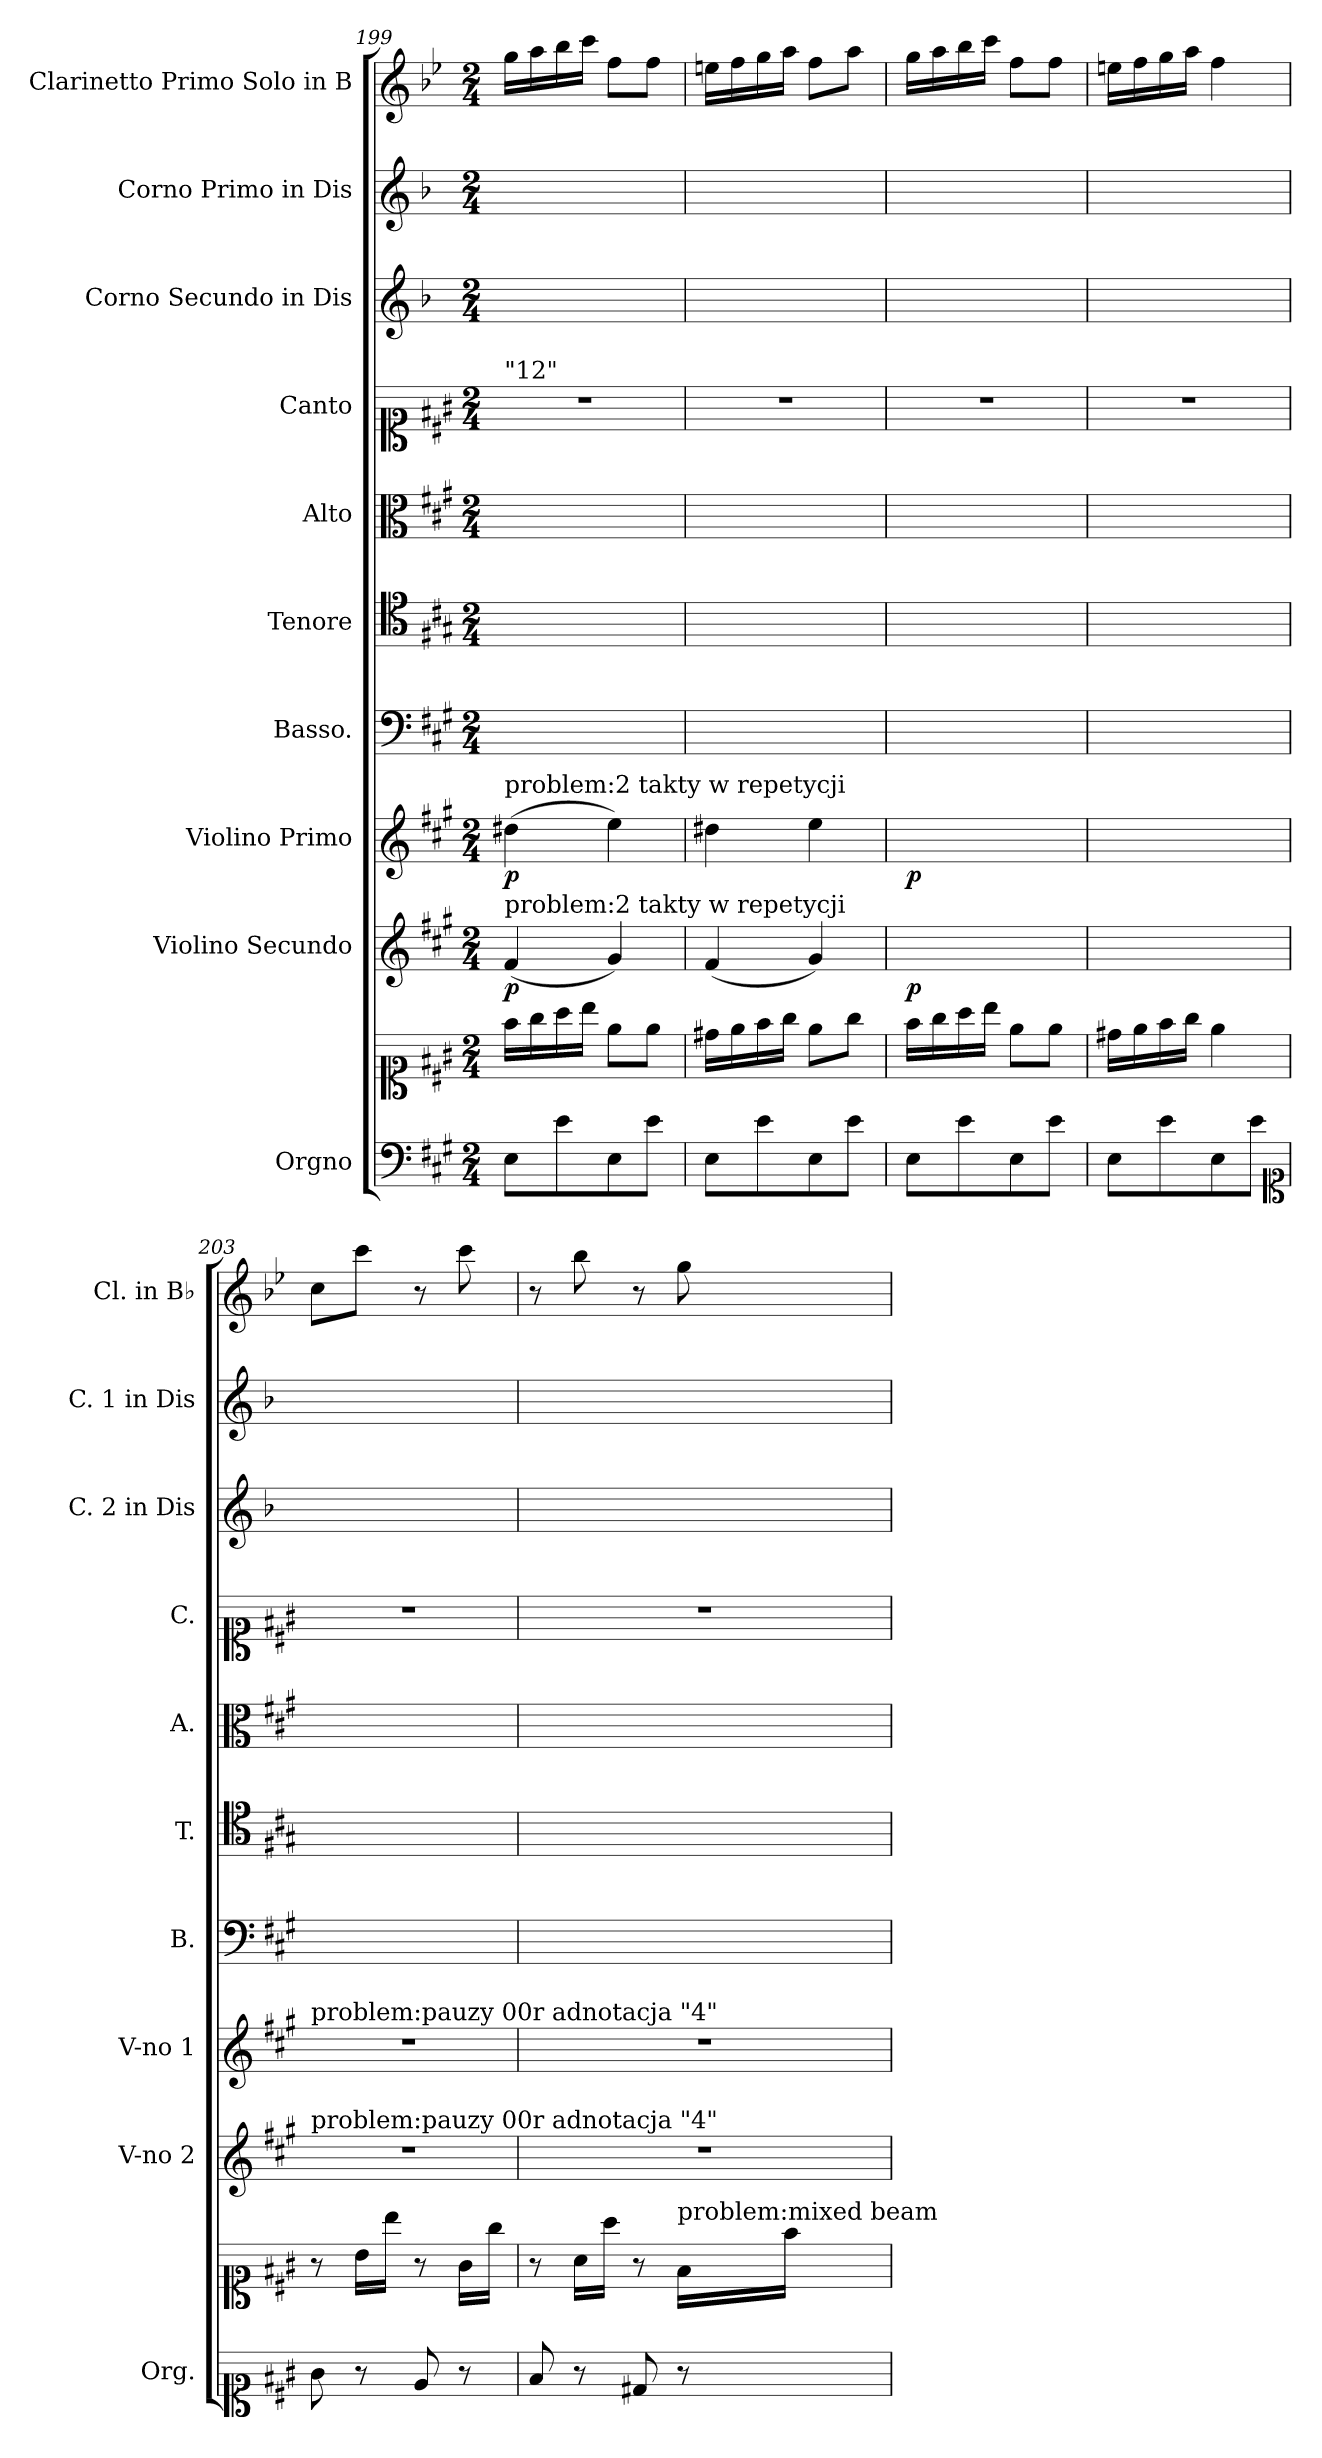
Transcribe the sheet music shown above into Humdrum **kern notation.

**kern	**kern	**kern	**dynam	**kern	**dynam	**kern	**kern	**kern	**kern	**kern	**kern	**kern
*part10	*part10	*part9	*part9	*part8	*part8	*part7	*part6	*part5	*part4	*part3	*part2	*part1
*staff11	*staff10	*staff9	*staff9	*staff8	*staff8	*staff7	*staff6	*staff5	*staff4	*staff3	*staff2	*staff1
*I"Orgno	*	*I"Violino Secundo	*	*I"Violino Primo	*	*I"Basso.	*I"Tenore	*I"Alto	*I"Canto	*I"Corno Secundo in Dis	*I"Corno Primo in Dis	*I"Clarinetto Primo Solo in B
*I'Org.	*	*I'V-no 2	*	*I'V-no 1	*	*I'B.	*I'T.	*I'A.	*I'C.	*I'C. 2 in Dis	*I'C. 1 in Dis	*I'Cl. in B♭
*clefF4	*clefC1	*clefG2	*	*clefG2	*	*clefF4	*clefC4	*clefC3	*clefC1	*clefG2	*clefG2	*clefG2
*	*	*	*	*	*	*	*	*	*	*ITrd5c8	*ITrd5c8	*ITrd1c1
*k[f#c#g#]	*k[f#c#g#]	*k[f#c#g#]	*	*k[f#c#g#]	*	*k[f#c#g#]	*k[f#c#g#]	*k[f#c#g#]	*k[f#c#g#]	*k[f#c#g#]	*k[f#c#g#]	*k[f#c#g#]
*M2/4	*M2/4	*M2/4	*	*M2/4	*	*M2/4	*M2/4	*M2/4	*M2/4	*M2/4	*M2/4	*M2/4
=199	=199	=199	=199	=199	=199	=199	=199	=199	=199	=199	=199	=199
!	!	!	!	!	!	!	!	!	!LO:TX:a:t="12"	!	!	!
!	!	!	!	!LO:TX:a:t=problem&colon;2 takty w repetycji	!	!	!	!	!	!	!	!
!	!	!LO:TX:a:t=problem&colon;2 takty w repetycji	!	!	!	!	!	!	!	!	!	!
8EL	16ff#LL	(4f#	p	(4dd#X	p	2ryy	2ryy	2ryy	2r	2ryy	2ryy	16ff#LL
.	16gg#	.	.	.	.	.	.	.	.	.	.	16gg#
8e	16aa	.	.	.	.	.	.	.	.	.	.	16aa
.	16bbJJ	.	.	.	.	.	.	.	.	.	.	16bbJJ
8E	8eeL	4g#)	.	4ee)	.	.	.	.	.	.	.	8eeL
8eJ	8eeJ	.	.	.	.	.	.	.	.	.	.	8eeJ
=200	=200	=200	=200	=200	=200	=200	=200	=200	=200	=200	=200	=200
8EL	16dd#XLL	(4f#	.	4dd#X	.	2ryy	2ryy	2ryy	2r	2ryy	2ryy	16dd#XLL
.	16ee	.	.	.	.	.	.	.	.	.	.	16ee
8e	16ff#	.	.	.	.	.	.	.	.	.	.	16ff#
.	16gg#JJ	.	.	.	.	.	.	.	.	.	.	16gg#JJ
8E	8eeL	4g#)	.	4ee	.	.	.	.	.	.	.	8eeL
8eJ	8gg#J	.	.	.	.	.	.	.	.	.	.	8gg#J
=201	=201	=201	=201	=201	=201	=201	=201	=201	=201	=201	=201	=201
8EL	16ff#LL	(4f#yy	p	(4dd#Xyy	p	2ryy	2ryy	2ryy	2r	2ryy	2ryy	16ff#LL
.	16gg#	.	.	.	.	.	.	.	.	.	.	16gg#
8e	16aa	.	.	.	.	.	.	.	.	.	.	16aa
.	16bbJJ	.	.	.	.	.	.	.	.	.	.	16bbJJ
8E	8eeL	4g#yy)	.	4eeyy)	.	.	.	.	.	.	.	8eeL
8eJ	8eeJ	.	.	.	.	.	.	.	.	.	.	8eeJ
=202	=202	=202	=202	=202	=202	=202	=202	=202	=202	=202	=202	=202
8EL	16dd#XLL	(4f#yy	.	4dd#Xyy	.	2ryy	2ryy	2ryy	2r	2ryy	2ryy	16dd#XLL
.	16ee	.	.	.	.	.	.	.	.	.	.	16ee
8e	16ff#	.	.	.	.	.	.	.	.	.	.	16ff#
.	16gg#JJ	.	.	.	.	.	.	.	.	.	.	16gg#JJ
8E	4ee	4g#yy)	.	4eeyy	.	.	.	.	.	.	.	4ee
8eJ	.	.	.	.	.	.	.	.	.	.	.	.
*clefC1	*	*	*	*	*	*	*	*	*	*	*	*
=203	=203	=203	=203	=203	=203	=203	=203	=203	=203	=203	=203	=203
!	!	!	!	!LO:TX:a:t=problem&colon;pauzy 00r adnotacja "4"	!	!	!	!	!	!	!	!
!	!	!LO:TX:a:t=problem&colon;pauzy 00r adnotacja "4"	!	!	!	!	!	!	!	!	!	!
8g#	8r	2r	.	2r	.	2ryy	2ryy	2ryy	2r	2ryy	2ryy	8bL
8r	16bLL	.	.	.	.	.	.	.	.	.	.	8bbJ
.	16bbJJ	.	.	.	.	.	.	.	.	.	.	.
8e	8r	.	.	.	.	.	.	.	.	.	.	8r
8r	16g#LL	.	.	.	.	.	.	.	.	.	.	8bb
.	16gg#JJ	.	.	.	.	.	.	.	.	.	.	.
=204	=204	=204	=204	=204	=204	=204	=204	=204	=204	=204	=204	=204
8f#	8r	2r	.	2r	.	2ryy	2ryy	2ryy	2r	2ryy	2ryy	8r
8r	16aLL	.	.	.	.	.	.	.	.	.	.	8aa
.	16aaJJ	.	.	.	.	.	.	.	.	.	.	.
8d#X	8r	.	.	.	.	.	.	.	.	.	.	8r
!	!LO:TX:a:t=problem&colon;mixed beam	!	!	!	!	!	!	!	!	!	!	!
8r	16f#LL	.	.	.	.	.	.	.	.	.	.	8ff#
.	16ff#JJ	.	.	.	.	.	.	.	.	.	.	.
=	=	=	=	=	=	=	=	=	=	=	=	=
*-	*-	*-	*-	*-	*-	*-	*-	*-	*-	*-	*-	*-
